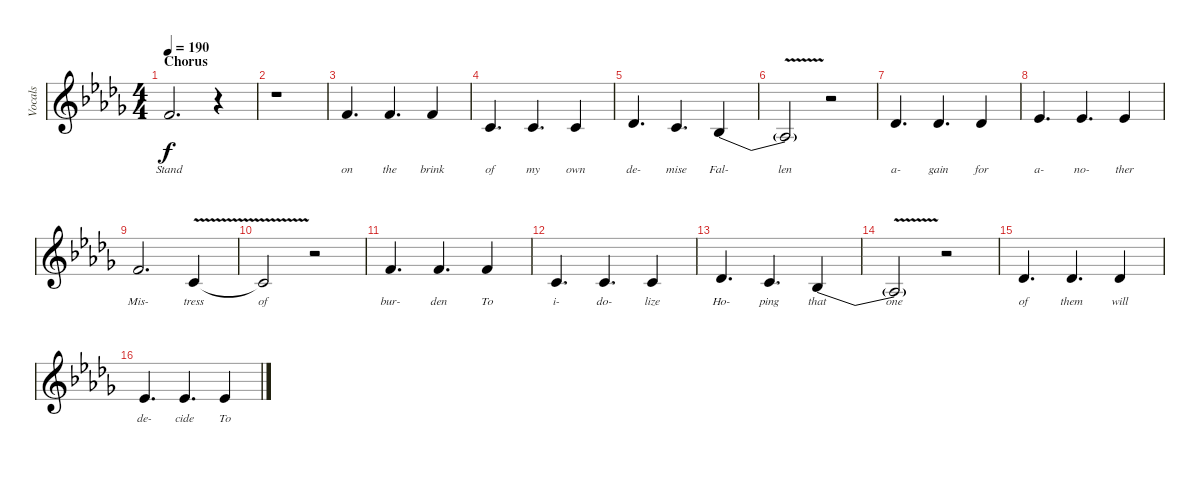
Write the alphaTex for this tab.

\track ("Vocals" "Vocals") {instrument lead6voice}
\staff {score}
\tuning (Eb4 Bb3 Gb3 Db3 Ab2 Db2) {hide}
\ts (4 4)
\section ("" "Chorus")
\tempo 190
\clef g2
\ks db
2.1{t}.2{d lyrics (0 "Stand") lyrics (1 "") lyrics (2 "") lyrics (3 "") lyrics (4 "") dy f} r.4 |
r.1 |
2.1.4{d lyrics (0 "on") lyrics (1 "") lyrics (2 "") lyrics (3 "") lyrics (4 "")} 2.1.4{d lyrics (0 "the") lyrics (1 "") lyrics (2 "") lyrics (3 "") lyrics (4 "")} 2.1.4{lyrics (0 "brink") lyrics (1 "") lyrics (2 "") lyrics (3 "") lyrics (4 "")} |
2.2.4{d lyrics (0 "of") lyrics (1 "") lyrics (2 "") lyrics (3 "") lyrics (4 "")} 2.2.4{d lyrics (0 "my") lyrics (1 "") lyrics (2 "") lyrics (3 "") lyrics (4 "")} 2.2.4{lyrics (0 "own") lyrics (1 "") lyrics (2 "") lyrics (3 "") lyrics (4 "")} |
3.2.4{d lyrics (0 "de-") lyrics (1 "") lyrics (2 "") lyrics (3 "") lyrics (4 "")} 2.2.4{d lyrics (0 "mise") lyrics (1 "") lyrics (2 "") lyrics (3 "") lyrics (4 "")} 2.3{be (custom 0 4 25 4 35 0 60 0)}.4{lyrics (0 "Fal-") lyrics (1 "") lyrics (2 "") lyrics (3 "") lyrics (4 "")} |
2.3{v t}.2{lyrics (0 "len") lyrics (1 "") lyrics (2 "") lyrics (3 "") lyrics (4 "")} r.2 |
3.2.4{d lyrics (0 "a-") lyrics (1 "") lyrics (2 "") lyrics (3 "") lyrics (4 "")} 3.2.4{d lyrics (0 "gain") lyrics (1 "") lyrics (2 "") lyrics (3 "") lyrics (4 "")} 3.2.4{lyrics (0 "for") lyrics (1 "") lyrics (2 "") lyrics (3 "") lyrics (4 "")} |
5.2.4{d lyrics (0 "a-") lyrics (1 "") lyrics (2 "") lyrics (3 "") lyrics (4 "")} 5.2.4{d lyrics (0 "no-") lyrics (1 "") lyrics (2 "") lyrics (3 "") lyrics (4 "")} 5.2.4{lyrics (0 "ther") lyrics (1 "") lyrics (2 "") lyrics (3 "") lyrics (4 "")} |
3.2{be (custom 0 8 40 8 50 0 60 0)}.2{d lyrics (0 "Mis-") lyrics (1 "") lyrics (2 "") lyrics (3 "") lyrics (4 "")} 2.2{v}.4{lyrics (0 "tress") lyrics (1 "") lyrics (2 "") lyrics (3 "") lyrics (4 "")} |
2.2{t}.2{lyrics (0 "of") lyrics (1 "") lyrics (2 "") lyrics (3 "") lyrics (4 "")} r.2 |
2.1.4{d lyrics (0 "bur-") lyrics (1 "") lyrics (2 "") lyrics (3 "") lyrics (4 "")} 2.1.4{d lyrics (0 "den") lyrics (1 "") lyrics (2 "") lyrics (3 "") lyrics (4 "")} 2.1.4{lyrics (0 "To") lyrics (1 "") lyrics (2 "") lyrics (3 "") lyrics (4 "")} |
2.2.4{d lyrics (0 "i-") lyrics (1 "") lyrics (2 "") lyrics (3 "") lyrics (4 "")} 2.2.4{d lyrics (0 "do-") lyrics (1 "") lyrics (2 "") lyrics (3 "") lyrics (4 "")} 2.2.4{lyrics (0 "lize") lyrics (1 "") lyrics (2 "") lyrics (3 "") lyrics (4 "")} |
3.2.4{d lyrics (0 "Ho-") lyrics (1 "") lyrics (2 "") lyrics (3 "") lyrics (4 "")} 2.2.4{d lyrics (0 "ping") lyrics (1 "") lyrics (2 "") lyrics (3 "") lyrics (4 "")} 2.3{be (custom 0 4 25 4 35 0 60 0)}.4{lyrics (0 "that") lyrics (1 "") lyrics (2 "") lyrics (3 "") lyrics (4 "")} |
2.3{v t}.2{lyrics (0 "one") lyrics (1 "") lyrics (2 "") lyrics (3 "") lyrics (4 "")} r.2 |
3.2.4{d lyrics (0 "of") lyrics (1 "") lyrics (2 "") lyrics (3 "") lyrics (4 "")} 3.2.4{d lyrics (0 "them") lyrics (1 "") lyrics (2 "") lyrics (3 "") lyrics (4 "")} 3.2.4{lyrics (0 "will") lyrics (1 "") lyrics (2 "") lyrics (3 "") lyrics (4 "")} |
5.2.4{d lyrics (0 "de-") lyrics (1 "") lyrics (2 "") lyrics (3 "") lyrics (4 "")} 5.2.4{d lyrics (0 "cide") lyrics (1 "") lyrics (2 "") lyrics (3 "") lyrics (4 "")} 5.2{be (custom 0 0 25 0 35 4 60 4)}.4{lyrics (0 "To") lyrics (1 "") lyrics (2 "") lyrics (3 "") lyrics (4 "")}
